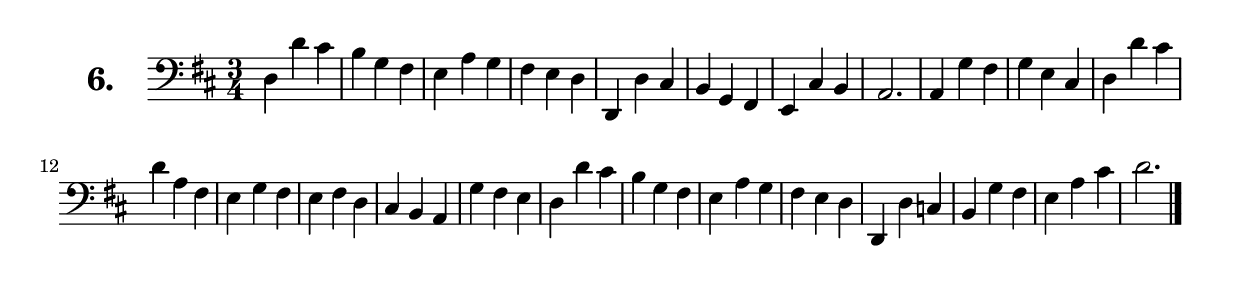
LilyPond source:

\version "2.18.2"

\score {
  \new StaffGroup = "" \with {
        instrumentName = \markup { \bold \huge { \larger "6." }}
      }
  <<
    \new Staff = "celloI" 
    \relative c {
      \clef bass
      \key d \major
      \time 3/4

      d4 d' cis  | %01
      b g fis     | %02
      e a g       | %03
      fis e d     | %04
      d, d' cis   | %05
      b g fis     | %06
      e cis' b    | %07
      a2.         | %08
      a4 g' fis   | %09
      g e cis     | %10
      d d' cis    | %11
      d a fis     | %12
      e g fis     | %13
      e fis d     | %14
      cis b a     | %15
      g' fis e    | %16
      d d' cis    | %17
      b g fis     | %18
      e a g       | %19
      fis e d     | %20
      d, d' c     | %21
      b g' fis    | %22
      e a cis     | %23
      d2. \bar "|." %24

    }
  >>
  \layout {}
  \header {
    composer = "Sebastian Lee"
    %opus = "Op.30"
  }
}
